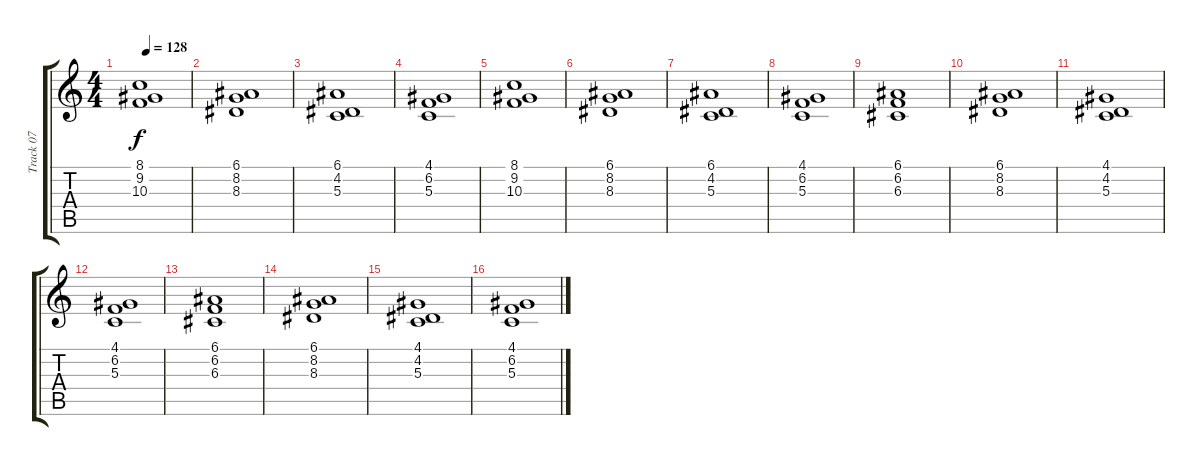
\track ("Track 07" "Track 07") {instrument synthstrings2}
\staff {score tabs}
\tuning (E4 B3 G3 D3 A2 E2) {hide}
\ts (4 4)
\tempo 128
\clef g2
\ks c
(8.1 9.2 10.3).1{dy f} |
(6.1 8.2 8.3).1 |
(6.1 4.2 5.3).1 |
(4.1 6.2 5.3).1 |
(8.1 9.2 10.3).1 |
(6.1 8.2 8.3).1 |
(6.1 4.2 5.3).1 |
(4.1 6.2 5.3).1 |
(6.1 6.2 6.3).1 |
(6.1 8.2 8.3).1 |
(4.1 4.2 5.3).1 |
(4.1 6.2 5.3).1 |
(6.1 6.2 6.3).1 |
(6.1 8.2 8.3).1 |
(4.1 4.2 5.3).1 |
(4.1 6.2 5.3).1
